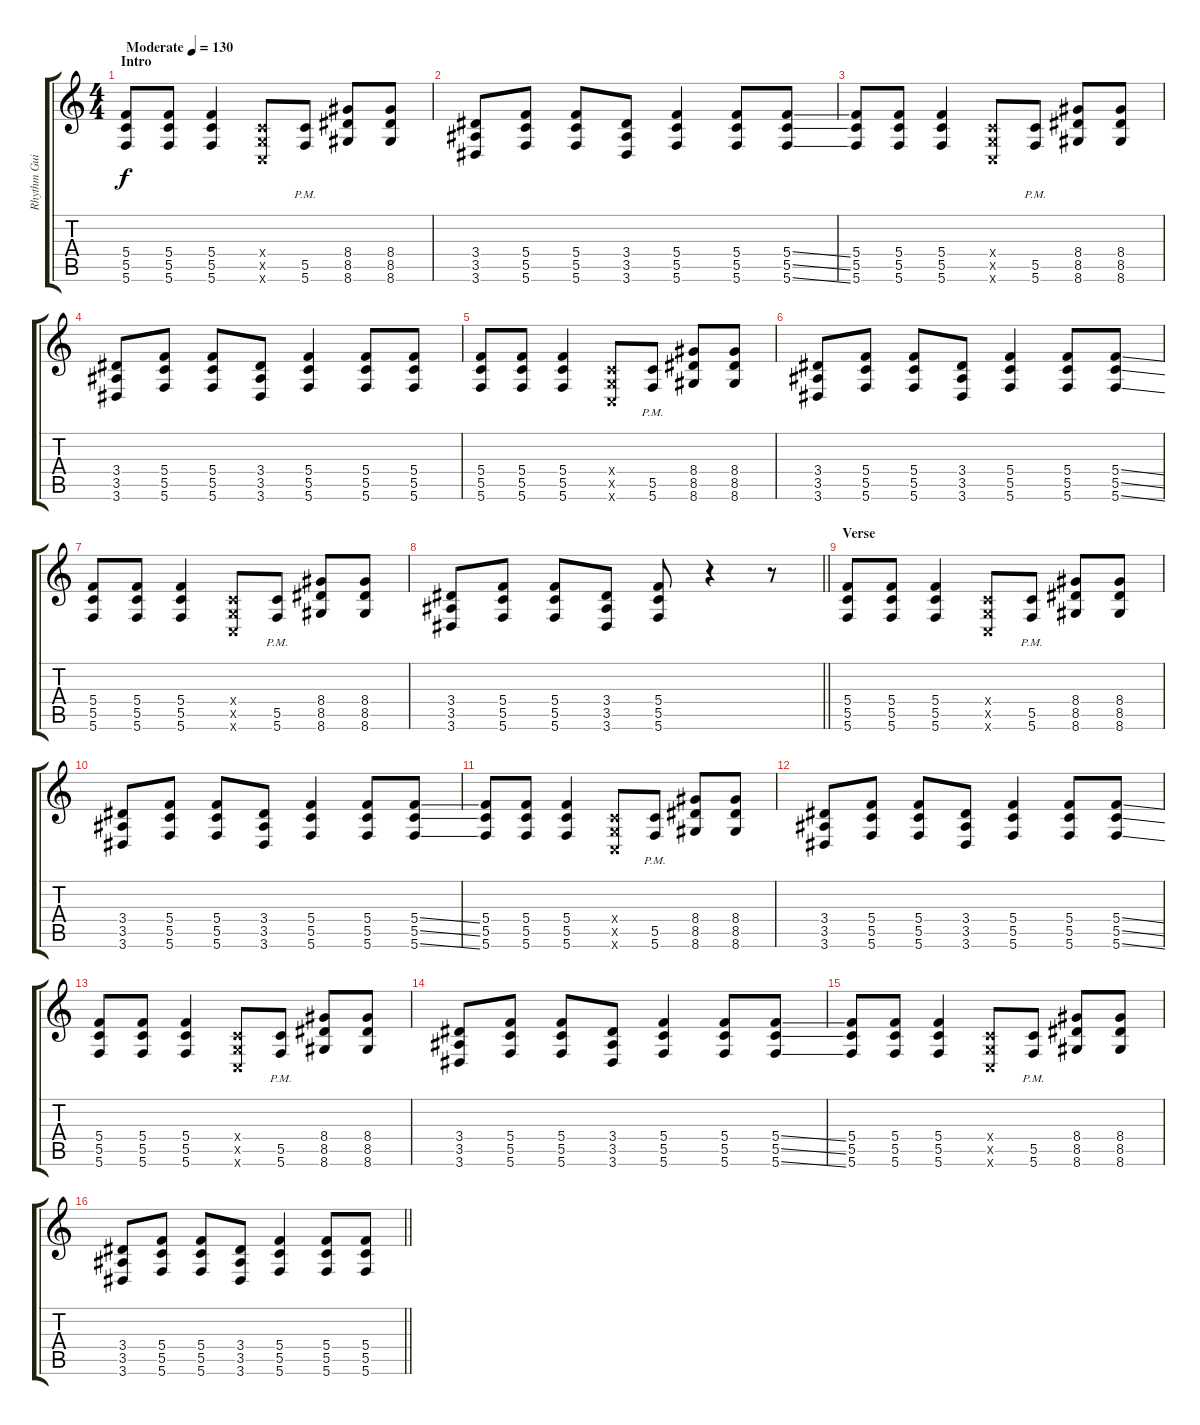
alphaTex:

\track ("Rhythm Guitar" "Rhythm Gui") {instrument overdrivenguitar}
\staff {score tabs}
\tuning (D4 A3 F3 C3 G2 C2) {hide}
\ts (4 4)
\section ("" "Intro")
\tempo (130 "Moderate")
\clef g2
\ks c
(5.4 5.5 5.6).8{dy f instrument overdrivenguitar} (5.4 5.5 5.6).8 (5.4 5.5 5.6).4 (0.4{x} 0.5{x} 0.6{x}).8 (5.5{pm} 5.6).8 (8.4 8.5 8.6).8 (8.4 8.5 8.6).8 |
(3.4 3.5 3.6).8 (5.4 5.5 5.6).8 (5.4 5.5 5.6).8 (3.4 3.5 3.6).8 (5.4 5.5 5.6).4 (5.4 5.5 5.6).8 (5.4{ss} 5.5{ss} 5.6{ss}).8 |
(5.4 5.5 5.6).8 (5.4 5.5 5.6).8 (5.4 5.5 5.6).4 (0.4{x} 0.5{x} 0.6{x}).8 (5.5{pm} 5.6).8 (8.4 8.5 8.6).8 (8.4 8.5 8.6).8 |
(3.4 3.5 3.6).8 (5.4 5.5 5.6).8 (5.4 5.5 5.6).8 (3.4 3.5 3.6).8 (5.4 5.5 5.6).4 (5.4 5.5 5.6).8 (5.4 5.5 5.6).8 |
(5.4 5.5 5.6).8 (5.4 5.5 5.6).8 (5.4 5.5 5.6).4 (0.4{x} 0.5{x} 0.6{x}).8 (5.5{pm} 5.6).8 (8.4 8.5 8.6).8 (8.4 8.5 8.6).8 |
(3.4 3.5 3.6).8 (5.4 5.5 5.6).8 (5.4 5.5 5.6).8 (3.4 3.5 3.6).8 (5.4 5.5 5.6).4 (5.4 5.5 5.6).8 (5.4{ss} 5.5{ss} 5.6{ss}).8 |
(5.4 5.5 5.6).8 (5.4 5.5 5.6).8 (5.4 5.5 5.6).4 (0.4{x} 0.5{x} 0.6{x}).8 (5.5{pm} 5.6).8 (8.4 8.5 8.6).8 (8.4 8.5 8.6).8 |
\barLineRight lightlight
(3.4 3.5 3.6).8 (5.4 5.5 5.6).8 (5.4 5.5 5.6).8 (3.4 3.5 3.6).8 (5.4 5.5 5.6).8 r.4 r.8 |
\section ("" "Verse")
(5.4 5.5 5.6).8 (5.4 5.5 5.6).8 (5.4 5.5 5.6).4 (0.4{x} 0.5{x} 0.6{x}).8 (5.5{pm} 5.6).8 (8.4 8.5 8.6).8 (8.4 8.5 8.6).8 |
(3.4 3.5 3.6).8 (5.4 5.5 5.6).8 (5.4 5.5 5.6).8 (3.4 3.5 3.6).8 (5.4 5.5 5.6).4 (5.4 5.5 5.6).8 (5.4{ss} 5.5{ss} 5.6{ss}).8 |
(5.4 5.5 5.6).8 (5.4 5.5 5.6).8 (5.4 5.5 5.6).4 (0.4{x} 0.5{x} 0.6{x}).8 (5.5{pm} 5.6).8 (8.4 8.5 8.6).8 (8.4 8.5 8.6).8 |
(3.4 3.5 3.6).8 (5.4 5.5 5.6).8 (5.4 5.5 5.6).8 (3.4 3.5 3.6).8 (5.4 5.5 5.6).4 (5.4 5.5 5.6).8 (5.4{ss} 5.5{ss} 5.6{ss}).8 |
(5.4 5.5 5.6).8 (5.4 5.5 5.6).8 (5.4 5.5 5.6).4 (0.4{x} 0.5{x} 0.6{x}).8 (5.5{pm} 5.6).8 (8.4 8.5 8.6).8 (8.4 8.5 8.6).8 |
(3.4 3.5 3.6).8 (5.4 5.5 5.6).8 (5.4 5.5 5.6).8 (3.4 3.5 3.6).8 (5.4 5.5 5.6).4 (5.4 5.5 5.6).8 (5.4{ss} 5.5{ss} 5.6{ss}).8 |
(5.4 5.5 5.6).8 (5.4 5.5 5.6).8 (5.4 5.5 5.6).4 (0.4{x} 0.5{x} 0.6{x}).8 (5.5{pm} 5.6).8 (8.4 8.5 8.6).8 (8.4 8.5 8.6).8 |
\barLineRight lightlight
(3.4 3.5 3.6).8 (5.4 5.5 5.6).8 (5.4 5.5 5.6).8 (3.4 3.5 3.6).8 (5.4 5.5 5.6).4 (5.4 5.5 5.6).8 (5.4 5.5 5.6).8
